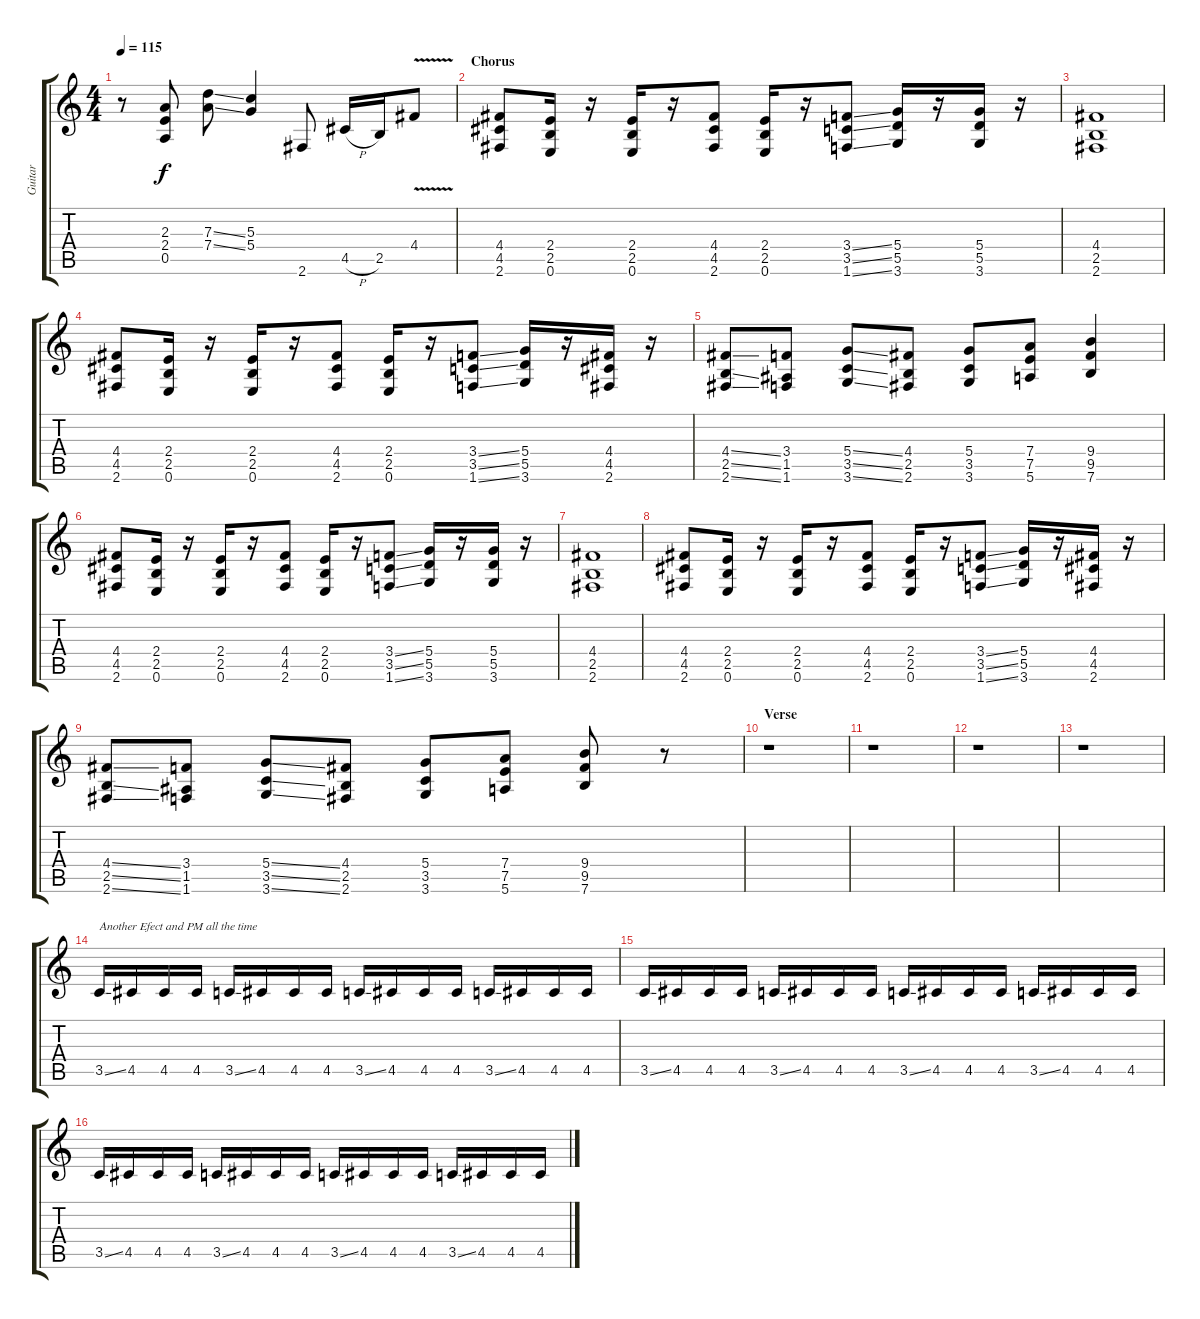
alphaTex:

\track ("Guitar" "Guitar") {instrument distortionguitar}
\staff {score tabs}
\tuning (E4 B3 G3 D3 A2 E2) {hide}
\ts (4 4)
\tempo 115
\clef g2
\ks c
r.8{dy f} (2.3 2.4 0.5).8 (7.3{ss} 7.4{ss}).8 (5.3 5.4).4 2.6.8 4.5{h}.16 2.5.16 4.4{v}.8 |
\section ("" "Chorus")
(4.4 4.5 2.6).8{instrument distortionguitar} (2.4 2.5 0.6).16 r.16 (2.4 2.5 0.6).16 r.16 (4.4 4.5 2.6).8 (2.4 2.5 0.6).16 r.16 (3.4{ss} 3.5{ss} 1.6{ss}).8 (5.4 5.5 3.6).16 r.16 (5.4 5.5 3.6).16 r.16 |
(4.4 2.5 2.6).1 |
(4.4 4.5 2.6).8 (2.4 2.5 0.6).16 r.16 (2.4 2.5 0.6).16 r.16 (4.4 4.5 2.6).8 (2.4 2.5 0.6).16 r.16 (3.4{ss} 3.5{ss} 1.6{ss}).8 (5.4 5.5 3.6).16 r.16 (4.4 4.5 2.6).16 r.16 |
(4.4{ss} 2.5{ss} 2.6{ss}).8 (3.4 1.5 1.6).8 (5.4{ss} 3.5{ss} 3.6{ss}).8 (4.4 2.5 2.6).8 (5.4 3.5 3.6).8 (7.4 7.5 5.6).8 (9.4 9.5 7.6).4 |
(4.4 4.5 2.6).8 (2.4 2.5 0.6).16 r.16 (2.4 2.5 0.6).16 r.16 (4.4 4.5 2.6).8 (2.4 2.5 0.6).16 r.16 (3.4{ss} 3.5{ss} 1.6{ss}).8 (5.4 5.5 3.6).16 r.16 (5.4 5.5 3.6).16 r.16 |
(4.4 2.5 2.6).1 |
(4.4 4.5 2.6).8 (2.4 2.5 0.6).16 r.16 (2.4 2.5 0.6).16 r.16 (4.4 4.5 2.6).8 (2.4 2.5 0.6).16 r.16 (3.4{ss} 3.5{ss} 1.6{ss}).8 (5.4 5.5 3.6).16 r.16 (4.4 4.5 2.6).16 r.16 |
(4.4{ss} 2.5{ss} 2.6{ss}).8 (3.4 1.5 1.6).8 (5.4{ss} 3.5{ss} 3.6{ss}).8 (4.4 2.5 2.6).8 (5.4 3.5 3.6).8 (7.4 7.5 5.6).8 (9.4 9.5 7.6).8 r.8 |
\section ("" "Verse")
r.1 |
r.1 |
r.1 |
r.1 |
3.5{ss}.16{txt "Another Efect and PM all the time" volume 9 instrument overdrivenguitar} 4.5.16 4.5.16 4.5.16 3.5{ss}.16 4.5.16 4.5.16 4.5.16 3.5{ss}.16 4.5.16 4.5.16 4.5.16 3.5{ss}.16 4.5.16 4.5.16 4.5.16 |
3.5{ss}.16 4.5.16 4.5.16 4.5.16 3.5{ss}.16 4.5.16 4.5.16 4.5.16 3.5{ss}.16 4.5.16 4.5.16 4.5.16 3.5{ss}.16 4.5.16 4.5.16 4.5.16 |
3.5{ss}.16 4.5.16 4.5.16 4.5.16 3.5{ss}.16 4.5.16 4.5.16 4.5.16 3.5{ss}.16 4.5.16 4.5.16 4.5.16 3.5{ss}.16 4.5.16 4.5.16 4.5.16
